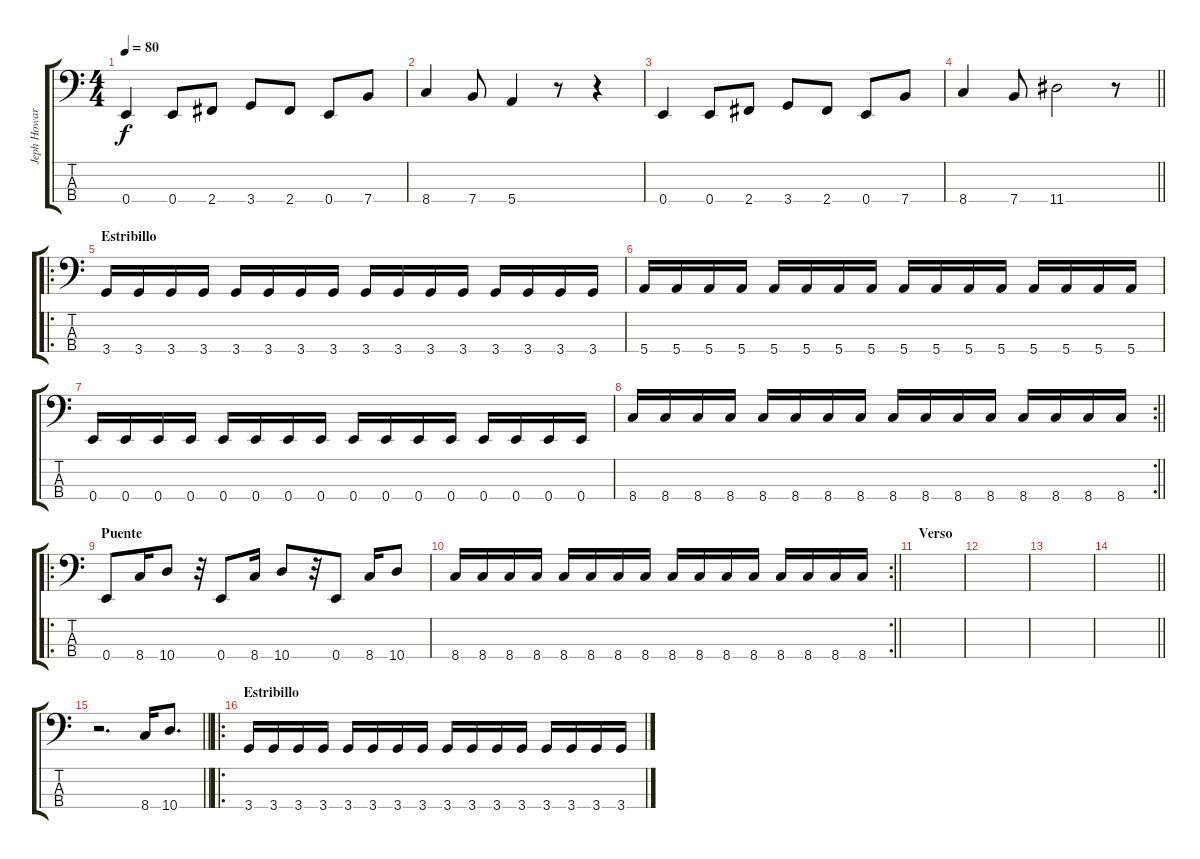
\track ("Jeph Howard" "Jeph Howar") {instrument electricbassfinger}
\staff {score tabs}
\tuning (G2 D2 A1 E1) {hide}
\ts (4 4)
\tempo 80
\clef f4
\ks c
0.4.4{dy f} 0.4.8 2.4.8 3.4.8 2.4.8 0.4.8 7.4.8 |
8.4.4 7.4.8 5.4.4 r.8 r.4 |
0.4.4 0.4.8 2.4.8 3.4.8 2.4.8 0.4.8 7.4.8 |
\barLineRight lightlight
8.4.4 7.4.8 11.4.2 r.8 |
\ro
\section ("" "Estribillo")
3.4.16 3.4.16 3.4.16 3.4.16 3.4.16 3.4.16 3.4.16 3.4.16 3.4.16 3.4.16 3.4.16 3.4.16 3.4.16 3.4.16 3.4.16 3.4.16 |
5.4.16 5.4.16 5.4.16 5.4.16 5.4.16 5.4.16 5.4.16 5.4.16 5.4.16 5.4.16 5.4.16 5.4.16 5.4.16 5.4.16 5.4.16 5.4.16 |
0.4.16 0.4.16 0.4.16 0.4.16 0.4.16 0.4.16 0.4.16 0.4.16 0.4.16 0.4.16 0.4.16 0.4.16 0.4.16 0.4.16 0.4.16 0.4.16 |
\rc 2
\barLineRight lightlight
8.4.16 8.4.16 8.4.16 8.4.16 8.4.16 8.4.16 8.4.16 8.4.16 8.4.16 8.4.16 8.4.16 8.4.16 8.4.16 8.4.16 8.4.16 8.4.16 |
\ro
\section ("" "Puente")
0.4.8 8.4.16 10.4.8 r.32 0.4.8 8.4.16 10.4.8 r.32 0.4.8 8.4.16 10.4.8 |
\rc 2
\barLineRight lightlight
8.4.16 8.4.16 8.4.16 8.4.16 8.4.16 8.4.16 8.4.16 8.4.16 8.4.16 8.4.16 8.4.16 8.4.16 8.4.16 8.4.16 8.4.16 8.4.16 |
\section ("" "Verso")
|
|
|
\barLineRight lightlight
|
\barLineRight lightlight
r.2{d} 8.4.16 10.4.8{d} |
\ro
\section ("" "Estribillo")
3.4.16 3.4.16 3.4.16 3.4.16 3.4.16 3.4.16 3.4.16 3.4.16 3.4.16 3.4.16 3.4.16 3.4.16 3.4.16 3.4.16 3.4.16 3.4.16
